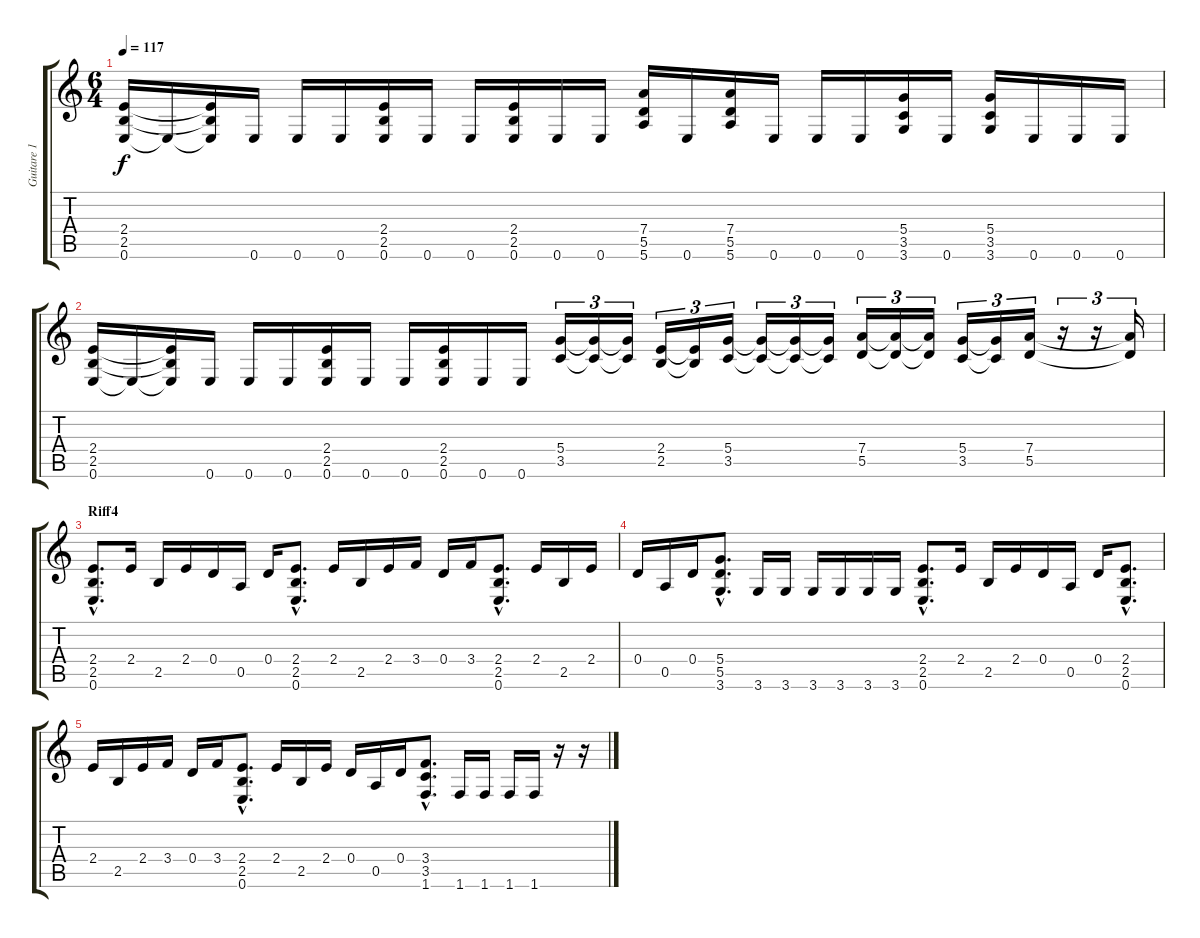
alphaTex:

\track ("Guitare 1" "Guitare 1") {instrument distortionguitar}
\staff {score tabs}
\tuning (E4 B3 G3 D3 A2 E2) {hide}
\ts (6 4)
\tempo 117
\clef g2
\ks c
(2.4 2.5 0.6).16{dy f} 0.6{t}.16 (2.4{t} 2.5{t} 0.6{t}).16 0.6.16 0.6.16 0.6.16 (2.4 2.5 0.6).16 0.6.16 0.6.16 (2.4 2.5 0.6).16 0.6.16 0.6.16 (7.4 5.5 5.6).16 0.6.16 (7.4 5.5 5.6).16 0.6.16 0.6.16 0.6.16 (5.4 3.5 3.6).16 0.6.16 (5.4 3.5 3.6).16 0.6.16 0.6.16 0.6.16 |
(2.4 2.5 0.6).16 0.6{t}.16 (2.4{t} 2.5{t} 0.6{t}).16 0.6.16 0.6.16 0.6.16 (2.4 2.5 0.6).16 0.6.16 0.6.16 (2.4 2.5 0.6).16 0.6.16 0.6.16 (5.4 3.5).16{tu (3 2)} (5.4{t} 3.5{t}).16{tu (3 2)} (5.4{t} 3.5{t}).16{tu (3 2)} (2.4 2.5).16{tu (3 2)} (2.4{t} 2.5{t}).16{tu (3 2)} (5.4 3.5).16{tu (3 2)} (5.4{t} 3.5{t}).16{tu (3 2)} (5.4{t} 3.5{t}).16{tu (3 2)} (5.4{t} 3.5{t}).16{tu (3 2)} (7.4 5.5).16{tu (3 2)} (7.4{t} 5.5{t}).16{tu (3 2)} (7.4{t} 5.5{t}).16{tu (3 2)} (5.4 3.5).16{tu (3 2)} (5.4{t} 3.5{t}).16{tu (3 2)} (7.4 5.5).16{tu (3 2)} r.16{tu (3 2)} r.16{tu (3 2)} (7.4{t} 5.5{t}).16{tu (3 2)} |
\section ("" "Riff4")
(2.4{hac} 2.5{hac} 0.6{hac}).8{d} 2.4.16 2.5.16 2.4.16 0.4.16 0.5.16 0.4.16 (2.4{hac} 2.5{hac} 0.6{hac}).8{d} 2.4.16 2.5.16 2.4.16 3.4.16 0.4.16 3.4.16 (2.4{hac} 2.5{hac} 0.6{hac}).8{d} 2.4.16 2.5.16 2.4.16 |
0.4.16 0.5.16 0.4.16 (5.4{hac} 5.5{hac} 3.6{hac}).8{d} 3.6.16 3.6.16 3.6.16 3.6.16 3.6.16 3.6.16 (2.4{hac} 2.5{hac} 0.6{hac}).8{d} 2.4.16 2.5.16 2.4.16 0.4.16 0.5.16 0.4.16 (2.4{hac} 2.5{hac} 0.6{hac}).8{d} |
2.4.16 2.5.16 2.4.16 3.4.16 0.4.16 3.4.16 (2.4{hac} 2.5{hac} 0.6{hac}).8{d} 2.4.16 2.5.16 2.4.16 0.4.16 0.5.16 0.4.16 (3.4{hac} 3.5{hac} 1.6{hac}).8{d} 1.6.16 1.6.16 1.6.16 1.6.16 r.16 r.16
